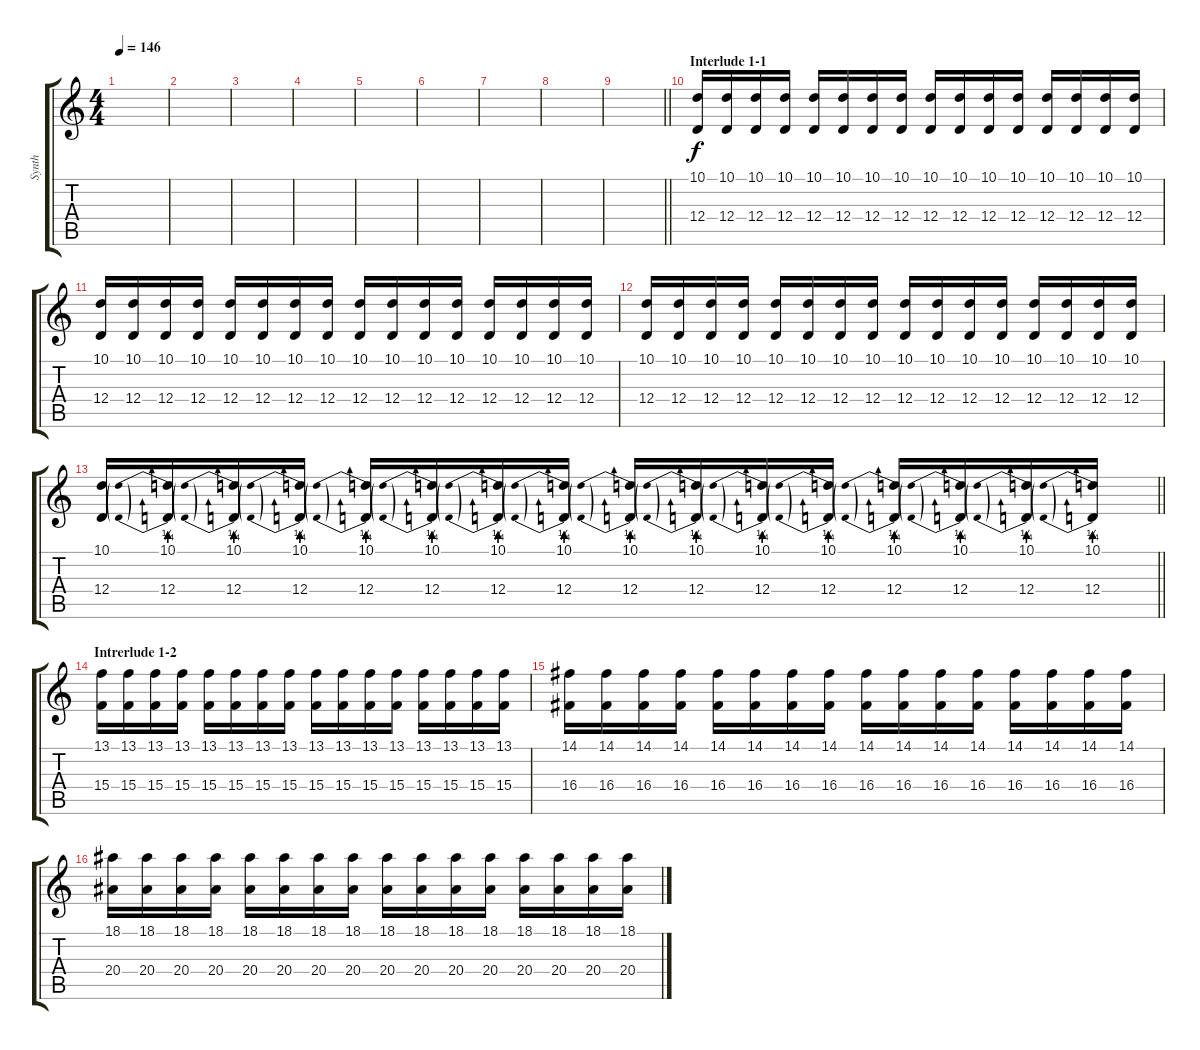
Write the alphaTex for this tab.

\track ("Synth" "Synth") {instrument lead6voice}
\staff {score tabs}
\tuning (E4 B3 G3 D3 A2 D2) {hide}
\ts (4 4)
\tempo 146
\clef g2
\ks c
|
|
|
|
|
|
|
|
\barLineRight lightlight
|
\section ("" "Interlude 1-1")
(10.1 12.4).16{volume 8} (10.1 12.4).16 (10.1 12.4).16 (10.1 12.4).16 (10.1 12.4).16 (10.1 12.4).16 (10.1 12.4).16 (10.1 12.4).16 (10.1 12.4).16 (10.1 12.4).16 (10.1 12.4).16 (10.1 12.4).16 (10.1 12.4).16 (10.1 12.4).16 (10.1 12.4).16 (10.1 12.4).16 |
(10.1 12.4).16{volume 7} (10.1 12.4).16 (10.1 12.4).16 (10.1 12.4).16 (10.1 12.4).16 (10.1 12.4).16 (10.1 12.4).16 (10.1 12.4).16 (10.1 12.4).16 (10.1 12.4).16 (10.1 12.4).16 (10.1 12.4).16 (10.1 12.4).16 (10.1 12.4).16 (10.1 12.4).16 (10.1 12.4).16 |
(10.1 12.4).16 (10.1 12.4).16 (10.1 12.4).16 (10.1 12.4).16 (10.1 12.4).16 (10.1 12.4).16 (10.1 12.4).16 (10.1 12.4).16 (10.1 12.4).16 (10.1 12.4).16 (10.1 12.4).16 (10.1 12.4).16 (10.1 12.4).16 (10.1 12.4).16 (10.1 12.4).16 (10.1 12.4).16 |
\barLineRight lightlight
(10.1 12.4).16 (10.1{be (prebend 0 1 60 1)} 12.4{be (prebend 0 1 60 1)}).16 (10.1{be (prebend 0 1 60 1)} 12.4{be (prebend 0 1 60 1)}).16 (10.1{be (prebend 0 1 60 1)} 12.4{be (prebend 0 1 60 1)}).16 (10.1{be (prebend 0 1 60 1)} 12.4{be (prebend 0 1 60 1)}).16 (10.1{be (prebend 0 1 60 1)} 12.4{be (prebend 0 1 60 1)}).16 (10.1{be (prebend 0 1 60 1)} 12.4{be (prebend 0 1 60 1)}).16 (10.1{be (prebend 0 1 60 1)} 12.4{be (prebend 0 1 60 1)}).16 (10.1{be (prebend 0 1 60 1)} 12.4{be (prebend 0 1 60 1)}).16 (10.1{be (prebend 0 1 60 1)} 12.4{be (prebend 0 1 60 1)}).16 (10.1{be (prebend 0 1 60 1)} 12.4{be (prebend 0 1 60 1)}).16 (10.1{be (prebend 0 1 60 1)} 12.4{be (prebend 0 1 60 1)}).16 (10.1{be (prebend 0 1 60 1)} 12.4{be (prebend 0 1 60 1)}).16 (10.1{be (prebend 0 1 60 1)} 12.4{be (prebend 0 1 60 1)}).16 (10.1{be (prebend 0 1 60 1)} 12.4{be (prebend 0 1 60 1)}).16 (10.1{be (prebend 0 1 60 1)} 12.4{be (prebend 0 1 60 1)}).16 |
\section ("" "Intrerlude 1-2")
(13.1 15.4).16{volume 5} (13.1 15.4).16 (13.1 15.4).16 (13.1 15.4).16 (13.1 15.4).16 (13.1 15.4).16 (13.1 15.4).16 (13.1 15.4).16 (13.1 15.4).16 (13.1 15.4).16 (13.1 15.4).16 (13.1 15.4).16 (13.1 15.4).16 (13.1 15.4).16 (13.1 15.4).16 (13.1 15.4).16 |
(14.1 16.4).16 (14.1 16.4).16 (14.1 16.4).16 (14.1 16.4).16 (14.1 16.4).16 (14.1 16.4).16 (14.1 16.4).16 (14.1 16.4).16 (14.1 16.4).16 (14.1 16.4).16 (14.1 16.4).16 (14.1 16.4).16 (14.1 16.4).16 (14.1 16.4).16 (14.1 16.4).16 (14.1 16.4).16 |
(18.1 20.4).16 (18.1 20.4).16 (18.1 20.4).16 (18.1 20.4).16 (18.1 20.4).16 (18.1 20.4).16 (18.1 20.4).16 (18.1 20.4).16 (18.1 20.4).16 (18.1 20.4).16 (18.1 20.4).16 (18.1 20.4).16 (18.1 20.4).16 (18.1 20.4).16 (18.1 20.4).16 (18.1 20.4).16
